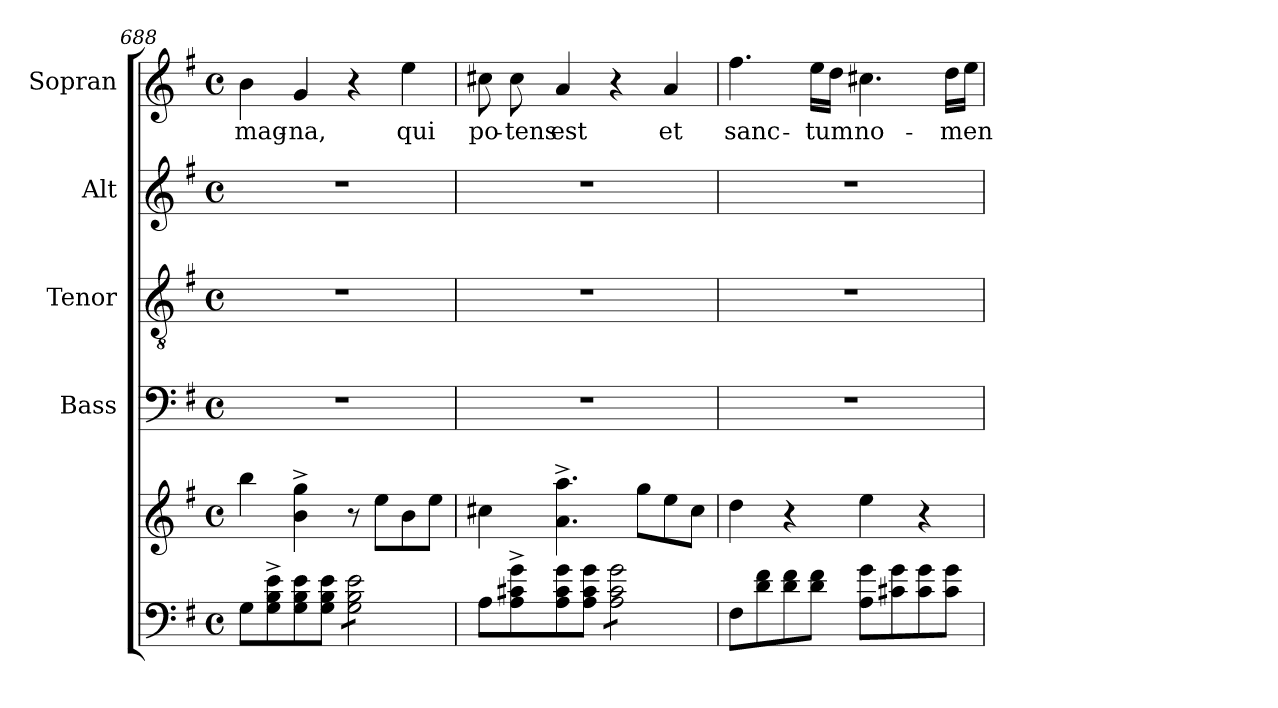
**kern	**kern	**kern	**kern	**kern	**kern	**text
*part5	*part5	*part4	*part3	*part2	*part1	*part1
*staff6	*staff5	*staff4	*staff3	*staff2	*staff1	*staff1
*	*	*I"Bass	*I"Tenor	*I"Alt	*I"Sopran	*
*	*	*I'B.	*I'T.	*I'A.	*I'S.	*
*clefF4	*clefG2	*clefF4	*clefGv2	*clefG2	*clefG2	*
*k[f#]	*k[f#]	*k[f#]	*k[f#]	*k[f#]	*k[f#]	*
*G:	*G:	*G:	*G:	*G:	*G:	*
*M4/4	*M4/4	*M4/4	*M4/4	*M4/4	*M4/4	*
*met(c)	*met(c)	*met(c)	*met(c)	*met(c)	*met(c)	*
=688	=688	=688	=688	=688	=688	=688
!	!	!	!	!	!	!LO:LY:b
8G\L	4bb\	1r	1r	1r	4b\	mag-
8G\^> 8B\^> 8e\^>	.	.	.	.	.	.
!	!	!	!	!	!	!LO:LY:b
8G\ 8B\ 8e\	4b\^> 4gg\^>	.	.	.	4g/	-na,
8G\ 8B\ 8e\J	.	.	.	.	.	.
*tremolo	*	*	*	*	*	*
8G\ 8B\ 8e\L	8r	.	.	.	4r	.
8G\ 8B\ 8e\	8ee\L	.	.	.	.	.
!	!	!	!	!	!	!LO:LY:b
8G\ 8B\ 8e\	8b\	.	.	.	4ee\	qui
8G\ 8B\ 8e\J	8ee\J	.	.	.	.	.
*Xtremolo	*	*	*	*	*	*
=689	=689	=689	=689	=689	=689	=689
!	!	!	!	!	!	!LO:LY:b
8A\L	4cc#X\	1r	1r	1r	8cc#X\	po-
!	!	!	!	!	!	!LO:LY:b
8A\^> 8c#X\^> 8g\^>	.	.	.	.	8cc#\	-tens
!	!	!	!	!	!	!LO:LY:b
8A\ 8c#\ 8g\	4.a\^> 4.aa\^>	.	.	.	4a/	est
8A\ 8c#\ 8g\J	.	.	.	.	.	.
*tremolo	*	*	*	*	*	*
8A\ 8c#\ 8g\L	.	.	.	.	4r	.
8A\ 8c#\ 8g\	8gg\L	.	.	.	.	.
!	!	!	!	!	!	!LO:LY:b
8A\ 8c#\ 8g\	8ee\	.	.	.	4a/	et
8A\ 8c#\ 8g\J	8cc#\J	.	.	.	.	.
*Xtremolo	*	*	*	*	*	*
=690	=690	=690	=690	=690	=690	=690
!	!	!	!	!	!	!LO:LY:b
8F#\L	4dd\	1r	1r	1r	4.ff#\	sanc-
8d\ 8f#\	.	.	.	.	.	.
8d\ 8f#\	4r	.	.	.	.	.
!	!	!	!	!	!	!LO:LY:b
8d\ 8f#\J	.	.	.	.	16ee\LL	-tum
.	.	.	.	.	16dd\JJ	.
!	!	!	!	!	!	!LO:LY:b
8A\ 8g\L	4ee\	.	.	.	4.cc#X\	no-
8c#X\ 8g\	.	.	.	.	.	.
8c#\ 8g\	4r	.	.	.	.	.
!	!	!	!	!	!	!LO:LY:b
8c#\ 8g\J	.	.	.	.	16dd\LL	-men
.	.	.	.	.	16ee\JJ	.
=	=	=	=	=	=	=
*-	*-	*-	*-	*-	*-	*-
